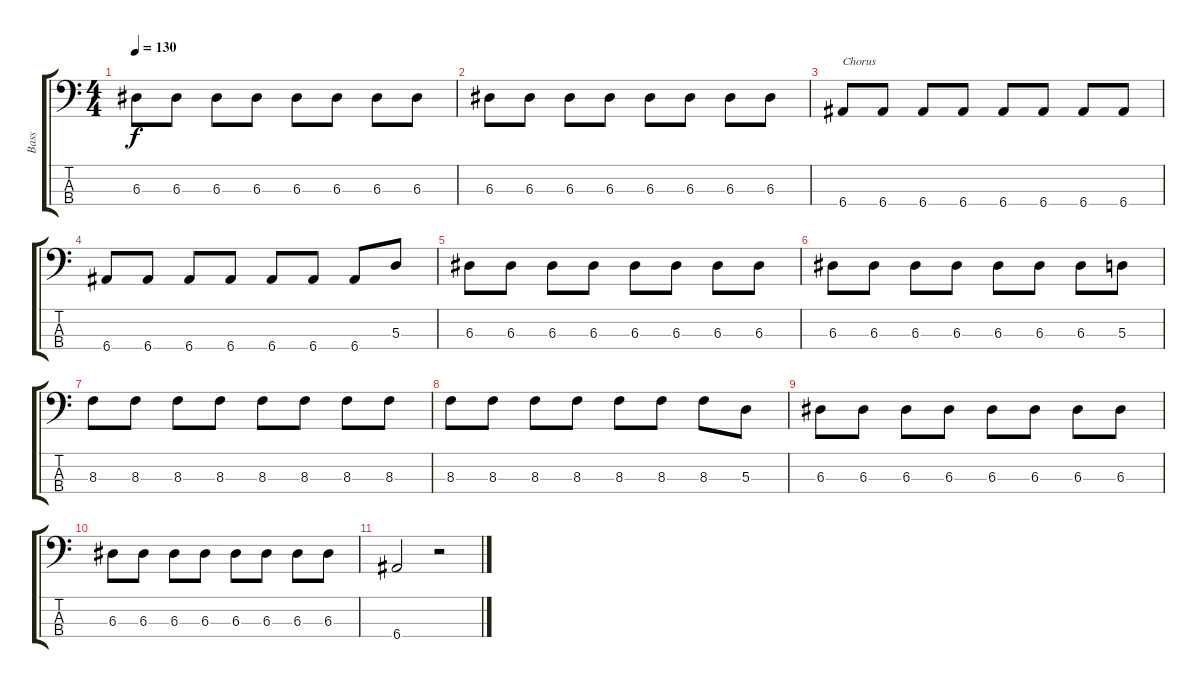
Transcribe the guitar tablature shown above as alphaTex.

\track ("Bass" "Bass") {instrument electricbasspick}
\staff {score tabs}
\tuning (G2 D2 A1 E1) {hide}
\ts (4 4)
\tempo 130
\clef f4
\ks c
6.3.8{dy f} 6.3.8 6.3.8 6.3.8 6.3.8 6.3.8 6.3.8 6.3.8 |
6.3.8 6.3.8 6.3.8 6.3.8 6.3.8 6.3.8 6.3.8 6.3.8 |
6.4.8{txt "Chorus"} 6.4.8 6.4.8 6.4.8 6.4.8 6.4.8 6.4.8 6.4.8 |
6.4.8 6.4.8 6.4.8 6.4.8 6.4.8 6.4.8 6.4.8 5.3.8 |
6.3.8 6.3.8 6.3.8 6.3.8 6.3.8 6.3.8 6.3.8 6.3.8 |
6.3.8 6.3.8 6.3.8 6.3.8 6.3.8 6.3.8 6.3.8 5.3.8 |
8.3.8 8.3.8 8.3.8 8.3.8 8.3.8 8.3.8 8.3.8 8.3.8 |
8.3.8 8.3.8 8.3.8 8.3.8 8.3.8 8.3.8 8.3.8 5.3.8 |
6.3.8 6.3.8 6.3.8 6.3.8 6.3.8 6.3.8 6.3.8 6.3.8 |
6.3.8 6.3.8 6.3.8 6.3.8 6.3.8 6.3.8 6.3.8 6.3.8 |
6.4.2 r.2
